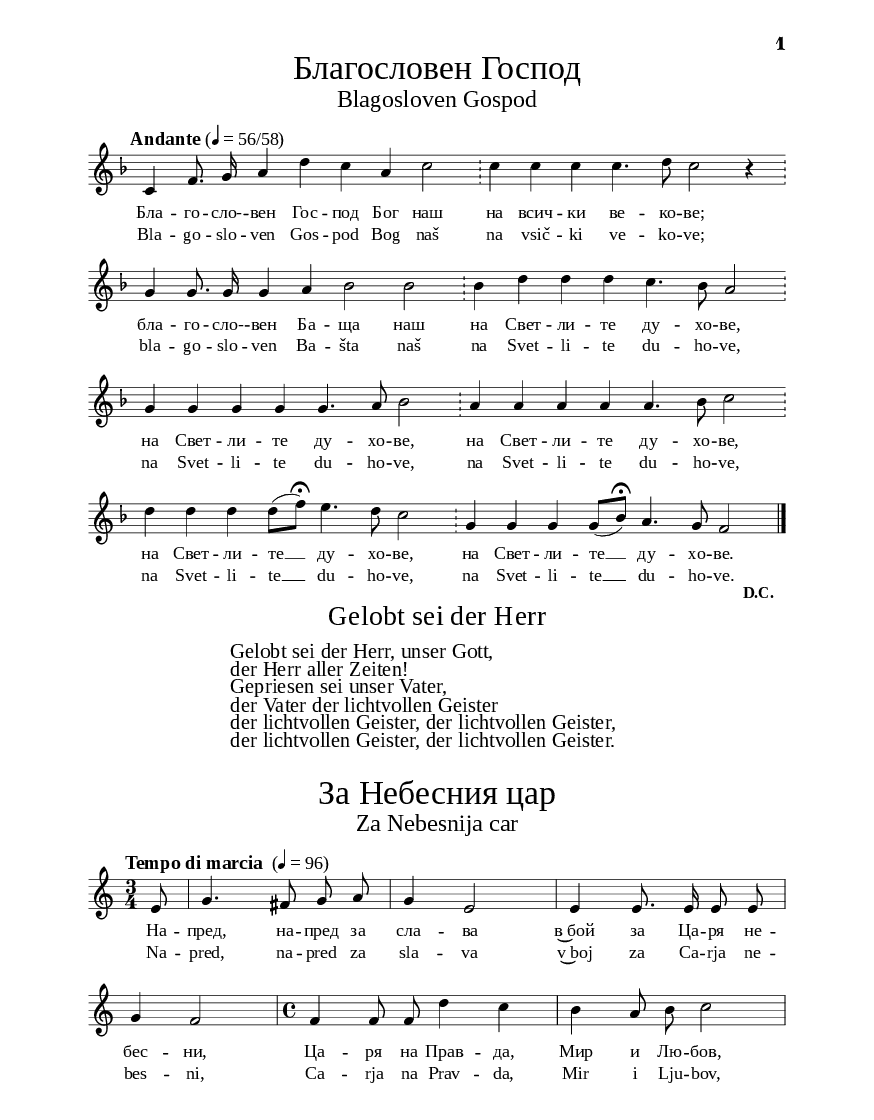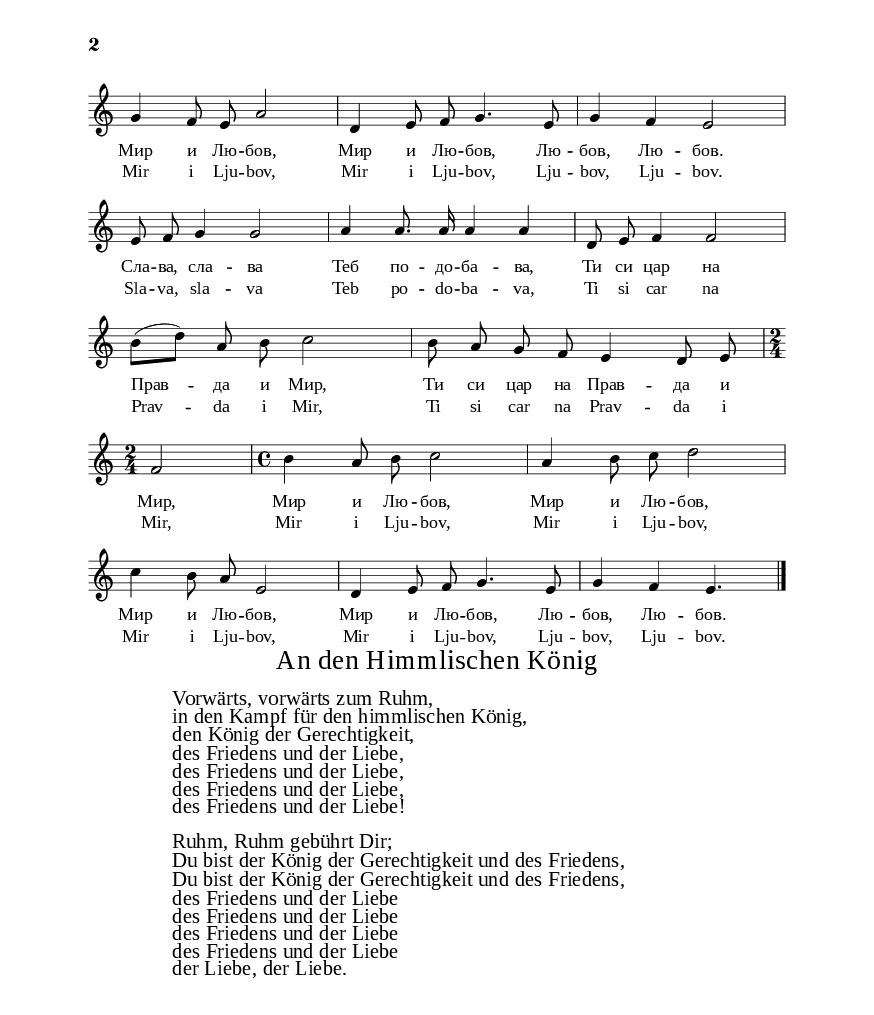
\version "2.24.3"

% include paper part and global functions
\include "include/globals.ily"

\bookpart {
  \label #'ref040
  \tocItem \markup "Благословен Господ – Blagosloven Gospod"
  \include "include/bookpart-paper.ily"
  \score {
    \include "include/score-layout.ily"

    \new Voice \absolute {
      \clef treble
      \omit Score.TimeSignature
      \cadenzaOn % allows custom bar lines
      \key f \major
      \tempoFunc "Andante" 4 "56/58"
      \override Staff.BarLine.gap = 0.5
      \autoBeamOff
      \autoBeamOff

      c'4 f'8. g'16 a'4 d'' c'' a' c''2 | \bar "!" c''4 c'' c'' c''4. d''8 c''2 r4 | \bar "!" \break
      g'4 g'8. g'16 g'4 a' bes'2 bes' | \bar "!" bes'4 d'' d'' d'' c''4. bes'8 a'2 | \bar "!" \break
      g'4 g' g' g' g'4. a'8 bes'2 | \bar "!" a'4 a' a' a' a'4. bes'8 c''2 | \bar "!" \break
      d''4 d'' d'' d''8 ([f'']) \fermata e''4. d''8 c''2 | \bar "!" g'4 g' g' g'8 ([ bes' ]) \fermata a'4. g'8 f'2 | \bar "|."
    }
    \addlyrics {
      Бла -- го --
      "сло-" -- вен Гос -- под Бог наш на всич -- ки ве
      -- ко -- ве; бла -- го -- "сло-" -- вен Ба -- ща наш
      на Свет -- ли -- те ду -- хо -- ве, на Свет --
      ли -- те ду -- хо -- ве, на Свет -- ли -- те ду
      -- хо -- ве, на Свет -- ли -- те __ ду -- хо -- ве,
      на Свет -- ли -- те __ ду -- хо -- ве.}
    \addlyrics {
      Bla -- go --
      slo -- ven Gos -- pod Bog naš na vsič -- ki ve
      -- ko -- ve; bla -- go -- slo -- ven Ba -- šta naš
      na Svet -- li -- te du -- ho -- ve, na Svet --
      li -- te du -- ho -- ve, na Svet -- li -- te du
      -- ho -- ve, na Svet -- li -- te __ du -- ho -- ve,
      na Svet -- li -- te __ du -- ho -- ve.}

      \header {
        title = \titleFunc "Благословен Господ" "Blagosloven Gospod"
      }

      \midi{}

    } % score

    \markup \dc-one "D.C."

    % include foreign translation(s) of the song
    \version "2.24.3"

\markup \fill-line { \fontsize #deTitleFontSize "Gelobt sei der Herr" }
\markup \null
\markup \null
\markup \fontsize #deCoupletFontSize {
  \hspace #18
  \override #`(baseline-skip . ,deCoupletBaselineSkip)

  \column {

    \line { " "Gelobt sei der Herr, unser Gott,}

    \line { " "der Herr aller Zeiten!}

    \line { " "Gepriesen sei unser Vater,}

    \line { " "der Vater der lichtvollen Geister}

    \line { " "der lichtvollen Geister, der lichtvollen Geister,  }
    \line { " "der lichtvollen Geister, der lichtvollen Geister.  }

  }
}

    \markup \empty-two

    \label #'ref041
    \tocItem \markup "За Небесния цар – Za Nebesnija car"

    \include "include/bookpart-paper.ily"
    \score {
      \include "include/score-layout.ily"

      \new Voice \absolute  {
        \clef treble
        \key c \major
        \time 3/4
        \tempoFunc "Tempo di marcia " 4 "96"
        \autoBeamOff
        \partial 8


        e'8 | g'4. fis'8 g' a ' | g'4 e'2 | e'4 e'8. e'16 e'8 e' | \break

        g'4 f'2 | \time 4/4  f'4 f'8 f' d''4 c'' | b'4 a'8 b' c''2 \break |

        g'4 f'8 e' a'2 | d'4 e'8 f' g'4. e'8 | g'4 f' e'2 \break |

        e'8 f' g'4 g'2 | a'4 a'8. a'16 a'4 a' | d'8 e' f'4 f'2 \break |

        b'8 ([ d'' ]) a' b' c''2 | b'8 a' g' f' e'4 d'8 e' \break |

        \time 2/4  f'2 |  \time 4/4  b'4 a'8 b' c''2 |  a'4 b'8 c'' d''2 \break |

        c''4 b'8 a' e'2 | d'4 e'8 f' g'4. e'8 |  g'4 f' e'4. \bar "|."
      }

      \addlyrics {
        На -- пред,
        на -- пред за сла -- ва в~бой за Ца -- ря не --
        бес -- ни, Ца -- ря на Прав -- да, Мир и Лю --
        бов, Мир и Лю -- бов, Мир и Лю -- бов, Лю --
        бов, Лю -- бов. Сла -- ва, сла -- ва Теб по --
        до -- ба -- ва, Ти си цар на Прав -- да и Мир,
        Ти си цар на Прав -- да и Мир, Мир и Лю --
        бов, Мир и Лю -- бов, Мир и Лю -- бов, Мир и
        Лю -- бов, Лю -- бов, Лю -- бов.}
    \addlyrics {
        Na -- pred,
        na -- pred za sla -- va v~boj za Ca -- rja ne --
        bes -- ni, Ca -- rja na Prav -- da, Mir i Lju --
        bov, Mir i Lju -- bov, Mir i Lju -- bov, Lju --
        bov, Lju -- bov. Sla -- va, sla -- va Teb po --
        do -- ba -- va, Ti si car na Prav -- da i Mir,
        Ti si car na Prav -- da i Mir, Mir i Lju --
        bov, Mir i Lju -- bov, Mir i Lju -- bov, Mir i
        Lju -- bov, Lju -- bov, Lju -- bov.}

          \header {
            title = \titleFunc "За Небесния цар" "Za Nebesnija car"
          }

          \midi{}

        } % score

        \version "2.24.3"

\markup \fill-line { \fontsize #deTitleFontSize "An den Himmlischen König" }
\markup \null
\markup \null
\markup \fontsize #deCoupletFontSize {
  \hspace #10
  \override #`(baseline-skip . ,deCoupletBaselineSkip)

  \column {

    \line { " "Vorwärts, vorwärts zum Ruhm,}

    \line { " "in den Kampf für den himmlischen König, }

    \line { " "den König der Gerechtigkeit,}

    \line { " "des Friedens und der Liebe,}
    \line { " "des Friedens und der Liebe,}
    \line { " "des Friedens und der Liebe,}
    \line { " "des Friedens und der Liebe!}

    \line { " " }
    \line { " "Ruhm, Ruhm gebührt Dir;}

    \line { " "Du bist der König der Gerechtigkeit und des Friedens,}

    \line { " "Du bist der König der Gerechtigkeit und des Friedens,}

    \line { " "des Friedens und der Liebe }
    \line { " "des Friedens und der Liebe }
    \line { " "des Friedens und der Liebe }
    \line { " "des Friedens und der Liebe }

    \line { " "der Liebe, der Liebe.}

  }
}


      } % bookpart
